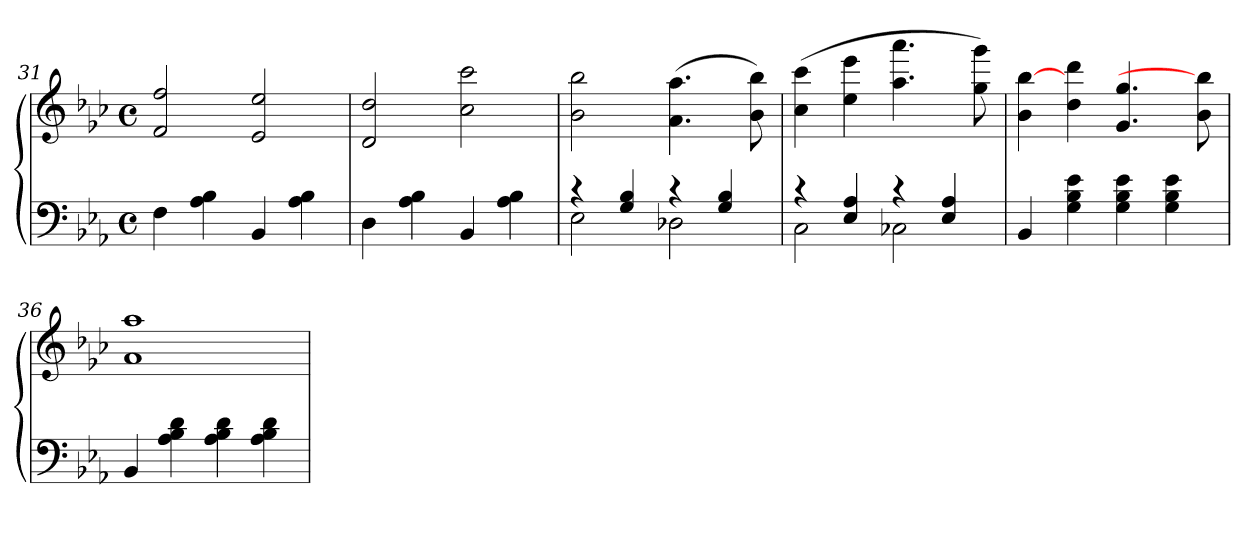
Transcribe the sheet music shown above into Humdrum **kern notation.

**kern	**kern
*part1	*part1
*staff2	*staff1
*clefF4	*clefG3
*k[b-e-a-]	*k[b-e-a-]
*M4/4	*M4/4
*met(c)	*met(c)
=31	=31
4F\	2d/ 2dd/
4A-\ 4B-\	.
4BB-/	2c/ 2cc/
4A-\ 4B-\	.
=32	=32
4D\	2B-/ 2b-/
4A-\ 4B-\	.
4BB-/	2a-\ 2aa-\
4A-\ 4B-\	.
=33	=33
*^	*
4rc	2E-\	2g\ 2gg\
4G/ 4B-/	.	.
4rc	2D-X\	(>4.f\ 4.ff\
4G/ 4B-/	.	.
.	.	8g\ 8gg\)
=34	=34	=34
4rc	2C\	(>4a-\ 4aa-\
4E-/ 4A-/	.	4cc\ 4ccc\
4rc	2C-X\	4.ff\ 4.fff\
4E-/ 4A-/	.	.
.	.	8ee-\ 8eee-\)
*v	*v	*
=35	=35
4BB-/	4g\ [>4gg\
4G\ 4B-\ 4e-\	4b-\ 4bb-\
4G\ 4B-\ 4e-\	4.e-/ 4.ee-/
4G\ 4B-\ 4e-\	.
.	8g\ 8gg\]
!!LO:LB:g=z
=36	=36
*	*^
4BB-/	1ff	1f
4A-\ 4B-\ 4d\	.	.
4A-\ 4B-\ 4d\	.	.
4A-\ 4B-\ 4d\	.	.
*	*v	*v
=	=
*-	*-
